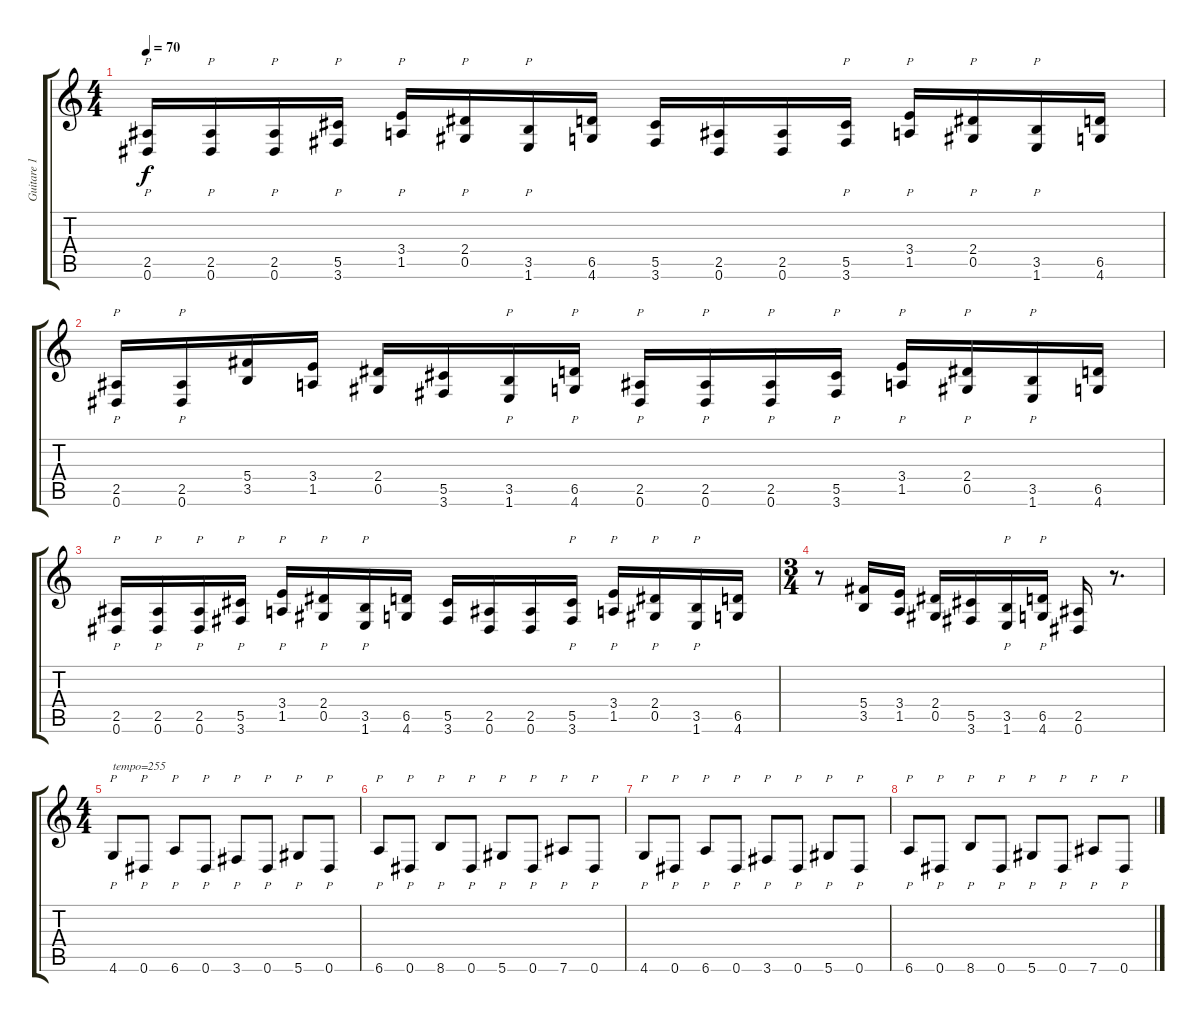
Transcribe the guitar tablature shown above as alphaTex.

\track ("Guitare 1" "Guitare 1") {instrument distortionguitar}
\staff {score tabs}
\tuning (Eb4 Bb3 Gb3 Db3 Ab2 Eb2) {hide}
\ts (4 4)
\tempo 70
\clef g2
\ks c
(2.5 0.6).16{p dy f} (2.5 0.6).16{p} (2.5 0.6).16{p} (5.5 3.6).16{p} (3.4 1.5).16{p} (2.4 0.5).16{p} (3.5 1.6).16{p} (6.5 4.6).16 (5.5 3.6).16 (2.5 0.6).16 (2.5 0.6).16 (5.5 3.6).16{p} (3.4 1.5).16{p} (2.4 0.5).16{p} (3.5 1.6).16{p} (6.5 4.6).16 |
(2.5 0.6).16{p} (2.5 0.6).16{p} (5.4 3.5).16 (3.4 1.5).16 (2.4 0.5).16 (5.5 3.6).16 (3.5 1.6).16{p} (6.5 4.6).16{p} (2.5 0.6).16{p} (2.5 0.6).16{p} (2.5 0.6).16{p} (5.5 3.6).16{p} (3.4 1.5).16{p} (2.4 0.5).16{p} (3.5 1.6).16{p} (6.5 4.6).16 |
(2.5 0.6).16{p} (2.5 0.6).16{p} (2.5 0.6).16{p} (5.5 3.6).16{p} (3.4 1.5).16{p} (2.4 0.5).16{p} (3.5 1.6).16{p} (6.5 4.6).16 (5.5 3.6).16 (2.5 0.6).16 (2.5 0.6).16 (5.5 3.6).16{p} (3.4 1.5).16{p} (2.4 0.5).16{p} (3.5 1.6).16{p} (6.5 4.6).16 |
\ts (3 4)
r.8 (5.4 3.5).16 (3.4 1.5).16 (2.4 0.5).16 (5.5 3.6).16 (3.5 1.6).16{p} (6.5 4.6).16{p} (2.5 0.6).16 r.8{d} |
\ts (4 4)
4.6.8{p txt "tempo=255"} 0.6.8{p} 6.6.8{p} 0.6.8{p} 3.6.8{p} 0.6.8{p} 5.6.8{p} 0.6.8{p} |
6.6.8{p} 0.6.8{p} 8.6.8{p} 0.6.8{p} 5.6.8{p} 0.6.8{p} 7.6.8{p} 0.6.8{p} |
4.6.8{p} 0.6.8{p} 6.6.8{p} 0.6.8{p} 3.6.8{p} 0.6.8{p} 5.6.8{p} 0.6.8{p} |
6.6.8{p} 0.6.8{p} 8.6.8{p} 0.6.8{p} 5.6.8{p} 0.6.8{p} 7.6.8{p} 0.6.8{p}
